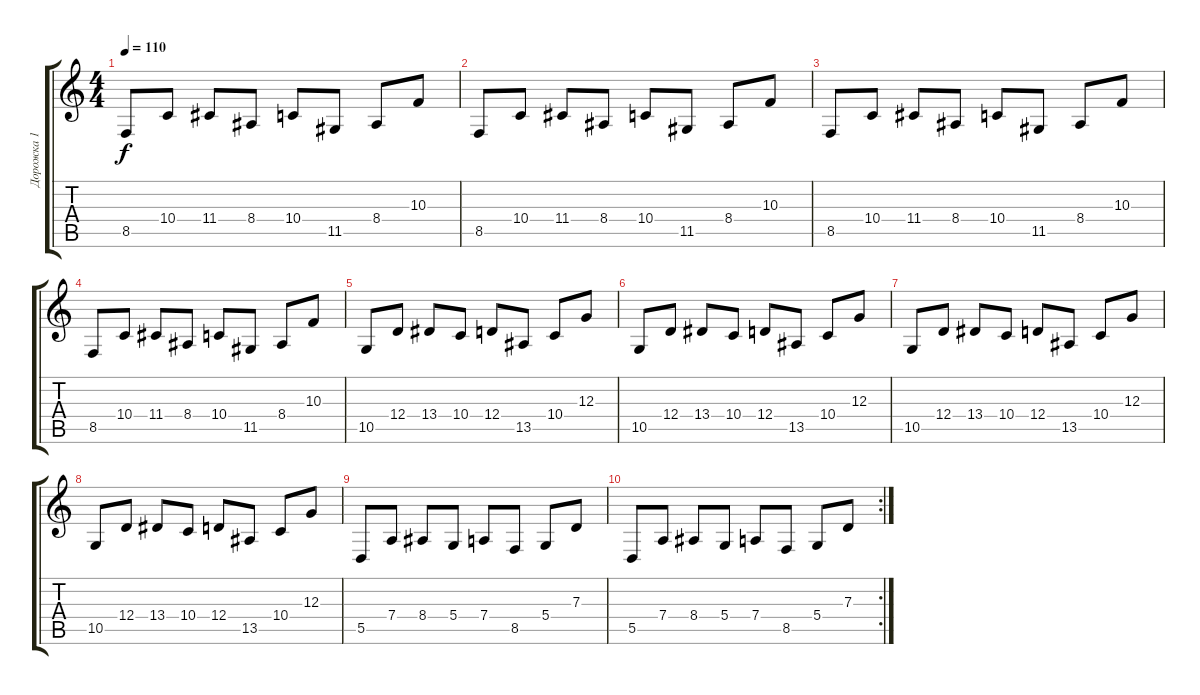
\track ("Дорожка 1" "Дорожка 1") {instrument pad1newage}
\staff {score tabs}
\tuning (E4 B3 G3 D3 A2 E2) {hide}
\ts (4 4)
\tempo 110
\clef g2
\ks c
8.5.8{dy f} 10.4.8 11.4.8 8.4.8 10.4.8 11.5.8 8.4.8 10.3.8 |
8.5.8 10.4.8 11.4.8 8.4.8 10.4.8 11.5.8 8.4.8 10.3.8 |
8.5.8 10.4.8 11.4.8 8.4.8 10.4.8 11.5.8 8.4.8 10.3.8 |
8.5.8 10.4.8 11.4.8 8.4.8 10.4.8 11.5.8 8.4.8 10.3.8 |
10.5.8 12.4.8 13.4.8 10.4.8 12.4.8 13.5.8 10.4.8 12.3.8 |
10.5.8 12.4.8 13.4.8 10.4.8 12.4.8 13.5.8 10.4.8 12.3.8 |
10.5.8 12.4.8 13.4.8 10.4.8 12.4.8 13.5.8 10.4.8 12.3.8 |
10.5.8 12.4.8 13.4.8 10.4.8 12.4.8 13.5.8 10.4.8 12.3.8 |
5.5.8 7.4.8 8.4.8 5.4.8 7.4.8 8.5.8 5.4.8 7.3.8 |
\rc 2
5.5.8 7.4.8 8.4.8 5.4.8 7.4.8 8.5.8 5.4.8 7.3.8
